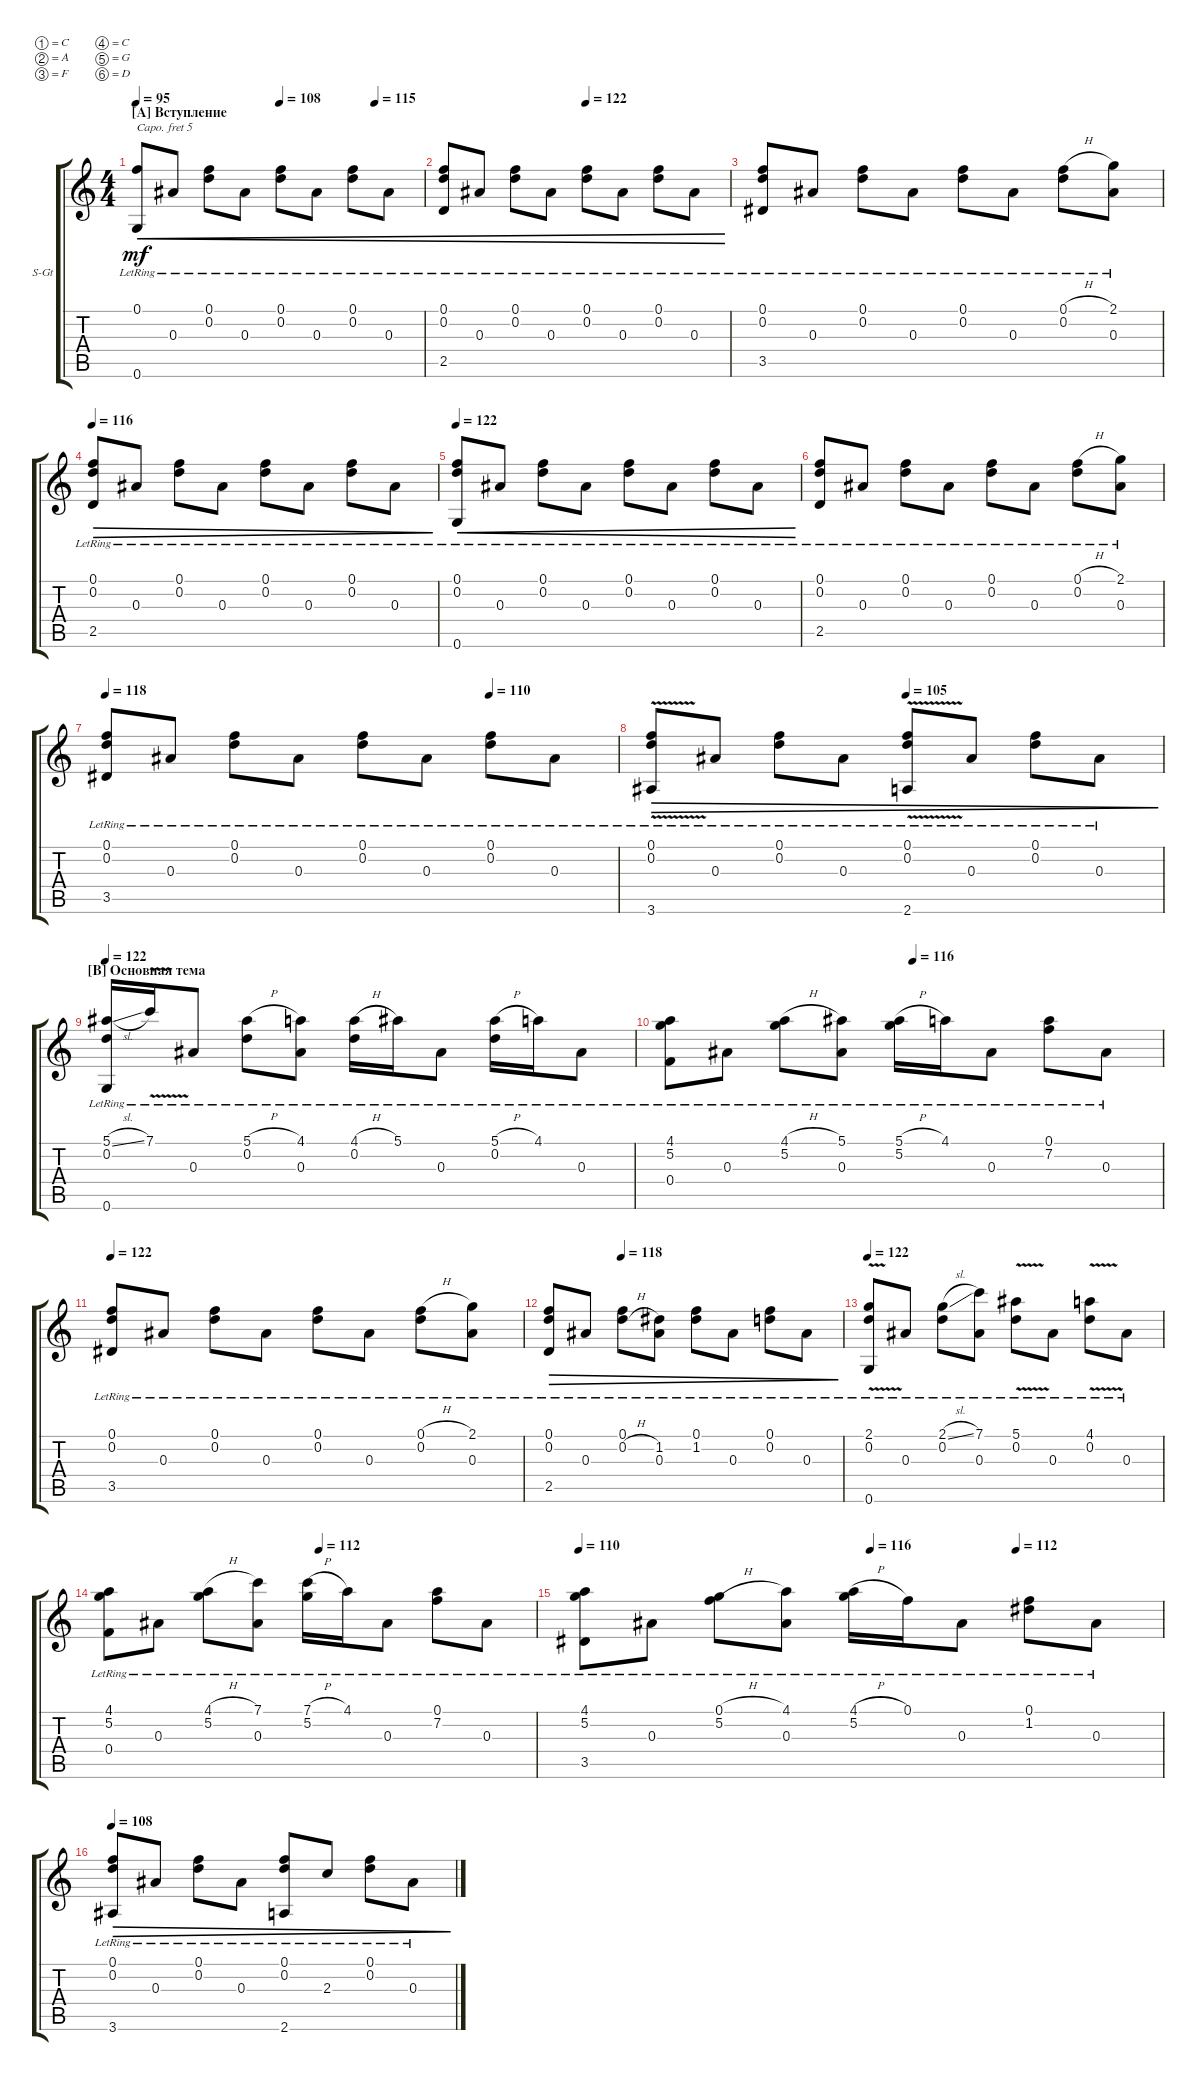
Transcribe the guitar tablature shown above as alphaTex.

\defaultSystemsLayout 4
\bracketExtendMode groupsimilarinstruments
\firstSystemTrackNameOrientation horizontal
\otherSystemsTrackNameOrientation horizontal
\track ("Steel Guitar" "S-Gt") {instrument acousticguitarsteel}
\staff {score tabs}
\capo 5
\tuning (C4 A3 F3 C3 G2 D2)
\ts (4 4)
\section ("A" "Вступление")
\tempo 95
\tempo (108 0.5)
\tempo (115 0.83125)
\clef g2
\ks c
(0.1{lr} 0.6{lr}).8{cre dy mf} 0.3{lr}.8{cre} (0.1{lr} 0.2{lr}).8{cre} 0.3{lr}.8{cre} (0.1{lr} 0.2{lr}).8{cre} 0.3{lr}.8{cre} (0.1{lr} 0.2{lr}).8{cre} 0.3{lr}.8{cre} |
\tempo (122 0.5)
(0.1{lr} 0.2{lr} 2.5{lr}).8{cre} 0.3{lr}.8{cre} (0.1{lr} 0.2{lr}).8{cre} 0.3{lr}.8{cre} (0.1{lr} 0.2{lr}).8{cre} 0.3{lr}.8{cre} (0.1{lr} 0.2{lr}).8{cre} 0.3{lr}.8{cre} |
(0.1{lr} 0.2{lr} 3.5{lr}).8 0.3{lr}.8 (0.1{lr} 0.2{lr}).8 0.3{lr}.8 (0.1{lr} 0.2{lr}).8 0.3{lr}.8 (0.1{h lr} 0.2{lr}).8 (0.3{lr} 2.1{lr}).8 |
\tempo 116
(0.1{lr} 0.2{lr} 2.5{lr}).8{dec} 0.3{lr}.8{dec} (0.1{lr} 0.2{lr}).8{dec} 0.3{lr}.8{dec} (0.1{lr} 0.2{lr}).8{dec} 0.3{lr}.8{dec} (0.1{lr} 0.2{lr}).8{dec} 0.3{lr}.8{dec} |
\tempo 122
(0.6{lr} 0.1{lr} 0.2{lr}).8{cre} 0.3{lr}.8{cre} (0.1{lr} 0.2{lr}).8{cre} 0.3{lr}.8{cre} (0.1{lr} 0.2{lr}).8{cre} 0.3{lr}.8{cre} (0.1{lr} 0.2{lr}).8{cre} 0.3{lr}.8{cre} |
(0.1{lr} 0.2{lr} 2.5{lr}).8 0.3{lr}.8 (0.1{lr} 0.2{lr}).8 0.3{lr}.8 (0.1{lr} 0.2{lr}).8 0.3{lr}.8 (0.1{h lr} 0.2{lr}).8 (0.3{lr} 2.1{lr}).8 |
\tempo 118
\tempo (110 0.75)
(0.1{lr} 0.2{lr} 3.5{lr}).8 0.3{lr}.8 (0.1{lr} 0.2{lr}).8 0.3{lr}.8 (0.1{lr} 0.2{lr}).8 0.3{lr}.8 (0.1{lr} 0.2{lr}).8 0.3{lr}.8 |
\tempo (105 0.5)
(0.1{lr} 0.2{lr} 3.6{v lr}).8{dec} 0.3{lr}.8{dec} (0.1{lr} 0.2{lr}).8{dec} 0.3{lr}.8{dec} (0.1{lr} 0.2{lr} 2.6{v lr}).8{dec} 0.3{lr}.8{dec} (0.1{lr} 0.2{lr}).8{dec} 0.3{lr}.8{dec} |
\section ("B" "Основная тема")
\tempo 122
(5.1{sl lr} 0.2{lr} 0.6{lr}).16 7.1{v lr}.16 0.3{lr}.8 (0.2{lr} 5.1{h lr}).8 (4.1{lr} 0.3{lr}).8 (4.1{h lr} 0.2{lr}).16 5.1{lr}.16 0.3{lr}.8 (5.1{h lr} 0.2{lr}).16 4.1{lr}.16 0.3{lr}.8 |
\tempo (116 0.5)
(0.4{lr} 4.1{lr} 5.2{lr}).8 0.3{lr}.8 (4.1{h lr} 5.2{lr}).8 (5.1{lr} 0.3{lr}).8 (5.1{h lr} 5.2{lr}).16 4.1{lr}.16 0.3{lr}.8 (7.2{lr} 0.1{lr}).8 0.3{lr}.8 |
\tempo 122
(0.1{lr} 0.2{lr} 3.5{lr}).8 0.3{lr}.8 (0.1{lr} 0.2{lr}).8 0.3{lr}.8 (0.1{lr} 0.2{lr}).8 0.3{lr}.8 (0.1{h lr} 0.2{lr}).8 (0.3{lr} 2.1{lr}).8 |
\tempo (118 0.25)
(0.1{lr} 0.2{lr} 2.5{lr}).8{dec} 0.3{lr}.8{dec} (0.1{lr} 0.2{h lr}).8{dec} (0.3{lr} 1.2{lr}).8{dec} (0.1{lr} 1.2{lr}).8{dec} 0.3{lr}.8{dec} (0.1{lr} 0.2{lr}).8{dec} 0.3{lr}.8{dec} |
\tempo 122
(2.1{v lr} 0.2{lr} 0.6{lr}).8 0.3{lr}.8 (2.1{sl lr} 0.2{lr}).8 (7.1{lr} 0.3{lr}).8 (5.1{v lr} 0.2{lr}).8 0.3{lr}.8 (4.1{v lr} 0.2{lr}).8 0.3{lr}.8 |
\tempo (112 0.5)
(0.4{lr} 4.1{lr} 5.2{lr}).8 0.3{lr}.8 (4.1{h lr} 5.2{lr}).8 (7.1{lr} 0.3{lr}).8 (7.1{h lr} 5.2{lr}).16 4.1{lr}.16 0.3{lr}.8 (7.2{lr} 0.1{lr}).8 0.3{lr}.8 |
\tempo 110
\tempo (116 0.5)
\tempo (112 0.75)
(3.5{lr} 5.2{lr} 4.1{lr}).8 0.3{lr}.8 (5.2{lr} 0.1{h lr}).8 (4.1{lr} 0.3{lr}).8 (4.1{h lr} 5.2{lr}).16 0.1{lr}.16 0.3{lr}.8 (1.2{lr} 0.1{lr}).8 0.3{lr}.8 |
\tempo 108
(0.1{lr} 0.2{lr} 3.6{lr}).8{dec} 0.3{lr}.8{dec} (0.1{lr} 0.2{lr}).8{dec} 0.3{lr}.8{dec} (0.1{lr} 0.2{lr} 2.6{lr}).8{dec} 2.3{lr}.8{dec} (0.1{lr} 0.2{lr}).8{dec} 0.3{lr}.8{dec}
